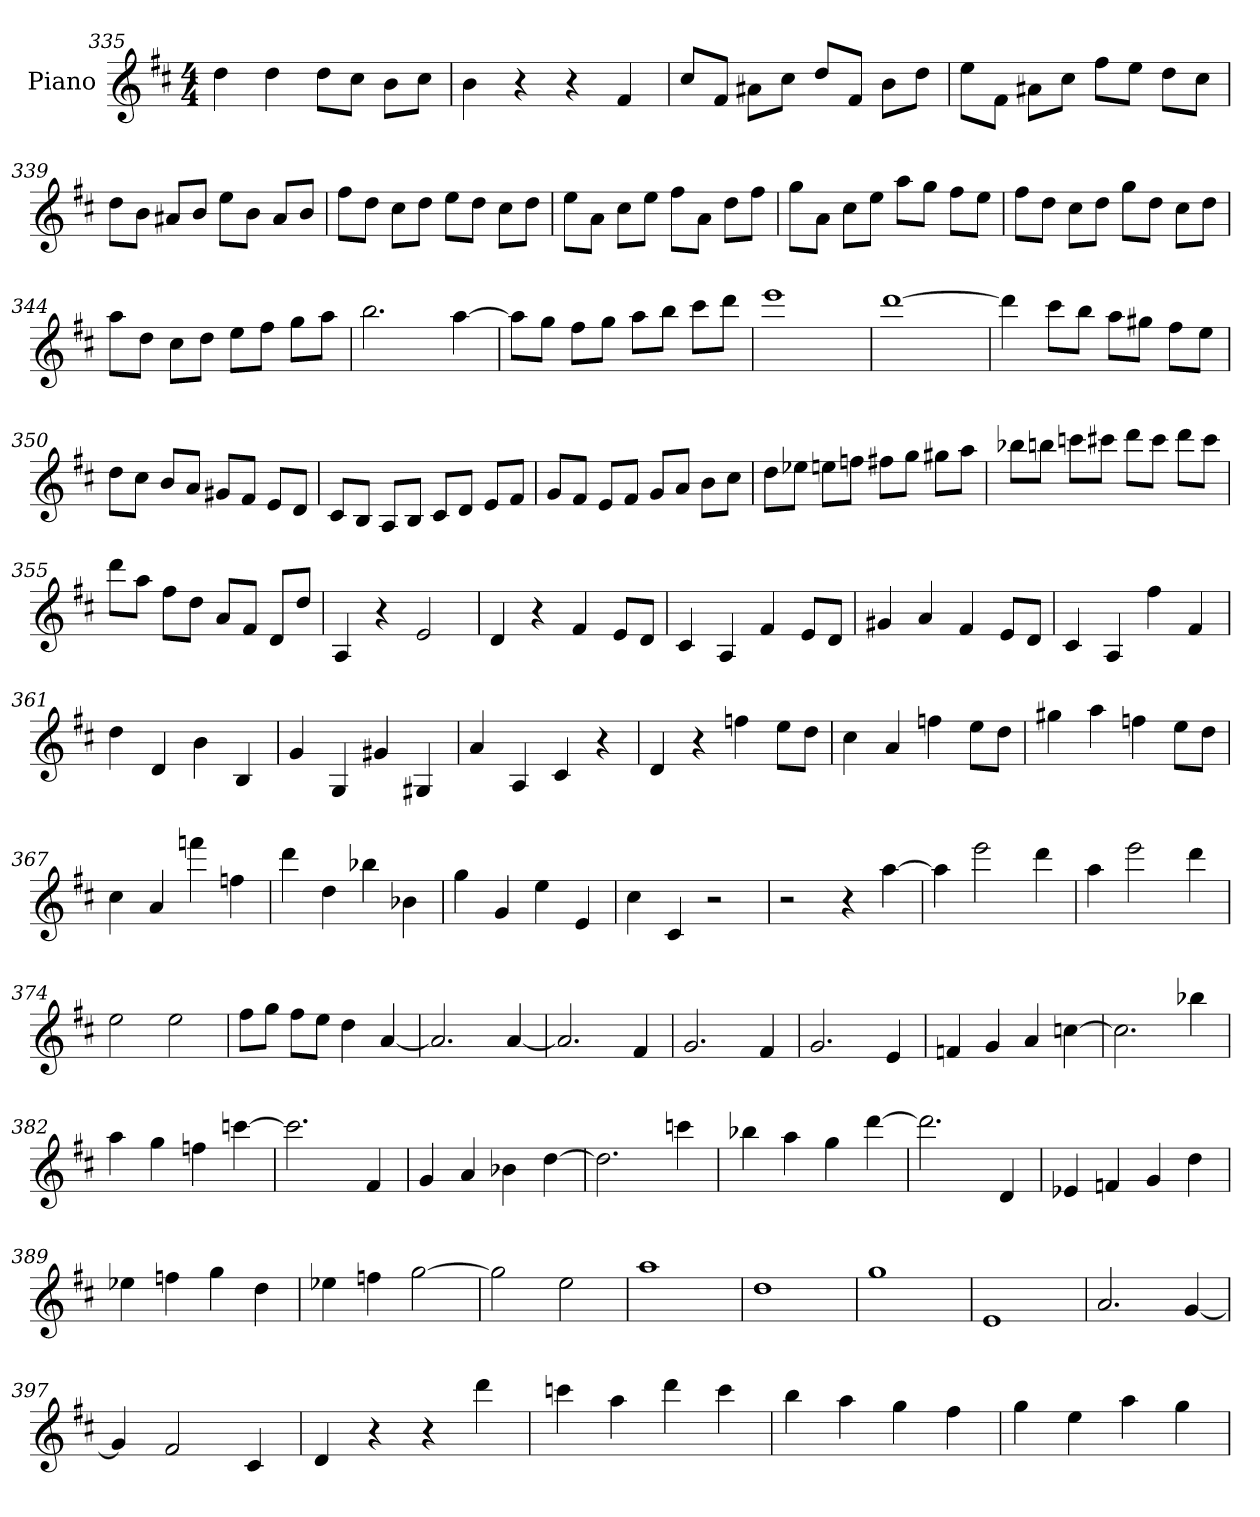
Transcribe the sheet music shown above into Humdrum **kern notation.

**kern
*part1
*staff1
*I"Piano
*I'Pno
*clefG2
*k[f#c#]
*M4/4
=335
4dd
4dd
8dd\L
8cc#\J
8b\L
8cc#\J
=336
4b
4r
4r
4f#
=337
8cc#/L
8f#/J
8a#X\L
8cc#\J
8dd/L
8f#/J
8b\L
8dd\J
=338
8ee\L
8f#\J
8a#X\L
8cc#\J
8ff#\L
8ee\J
8dd\L
8cc#\J
=339
8dd\L
8b\J
8a#X/L
8b/J
8ee\L
8b\J
8a#/L
8b/J
=340
8ff#\L
8dd\J
8cc#\L
8dd\J
8ee\L
8dd\J
8cc#\L
8dd\J
=341
8ee\L
8a\J
8cc#\L
8ee\J
8ff#\L
8a\J
8dd\L
8ff#\J
=342
8gg\L
8a\J
8cc#\L
8ee\J
8aa\L
8gg\J
8ff#\L
8ee\J
=343
8ff#\L
8dd\J
8cc#\L
8dd\J
8gg\L
8dd\J
8cc#\L
8dd\J
=344
8aa\L
8dd\J
8cc#\L
8dd\J
8ee\L
8ff#\J
8gg\L
8aa\J
=345
2.bb
[4aa
=346
8aa\L]
8gg\J
8ff#\L
8gg\J
8aa\L
8bb\J
8ccc#\L
8ddd\J
=347
1eee
=348
[1ddd
=349
4ddd]
8ccc#\L
8bb\J
8aa\L
8gg#X\J
8ff#\L
8ee\J
=350
8dd\L
8cc#\J
8b/L
8a/J
8g#X/L
8f#/J
8e/L
8d/J
=351
8c#/L
8B/J
8A/L
8B/J
8c#/L
8d/J
8e/L
8f#/J
=352
8g/L
8f#/J
8e/L
8f#/J
8g/L
8a/J
8b\L
8cc#\J
=353
8dd\L
8ee-X\J
8een\L
8ffn\J
8ff#X\L
8gg\J
8gg#X\L
8aa\J
=354
8bb-X\L
8bbn\J
8cccn\L
8ccc#X\J
8ddd\L
8ccc#\J
8ddd\L
8ccc#\J
=355
8ddd\L
8aa\J
8ff#\L
8dd\J
8a/L
8f#/J
8d/L
8dd/J
=356
4A
4r
2e
=357
4d
4r
4f#
8e/L
8d/J
=358
4c#
4A
4f#
8e/L
8d/J
=359
4g#X
4a
4f#
8e/L
8d/J
=360
4c#
4A
4ff#
4f#
=361
4dd
4d
4b
4B
=362
4g
4G
4g#X
4G#X
=363
4a
4A
4c#
4r
=364
4d
4r
4ffn
8ee\L
8dd\J
=365
4cc#
4a
4ffn
8ee\L
8dd\J
=366
4gg#X
4aa
4ffn
8ee\L
8dd\J
=367
4cc#
4a
4fffn
4ffn
=368
4ddd
4dd
4bb-X
4b-X
=369
4gg
4g
4ee
4e
=370
4cc#
4c#
2r
=371
2r
4r
[4aa
=372
4aa]
2eee
4ddd
=373
4aa
2eee
4ddd
=374
2ee
2ee
=375
8ff#\L
8gg\J
8ff#\L
8ee\J
4dd
[4a
=376
2.a]
[4a
=377
2.a]
4f#
=378
2.g
4f#
=379
2.g
4e
=380
4fn
4g
4a
[4ccn
=381
2.cc]
4bb-X
=382
4aa
4gg
4ffn
[4cccn
=383
2.ccc]
4f#
=384
4g
4a
4b-X
[4dd
=385
2.dd]
4cccn
=386
4bb-X
4aa
4gg
[4ddd
=387
2.ddd]
4d
=388
4e-X
4fn
4g
4dd
=389
4ee-X
4ffn
4gg
4dd
=390
4ee-X
4ffn
[2gg
=391
2gg]
2ee
=392
1aa
=393
1dd
=394
1gg
=395
1e
=396
2.a
[4g
=397
4g]
2f#
4c#
=398
4d
4r
4r
4ddd
=399
4cccn
4aa
4ddd
4ccc
=400
4bb
4aa
4gg
4ff#
=401
4gg
4ee
4aa
4gg
=
*-
